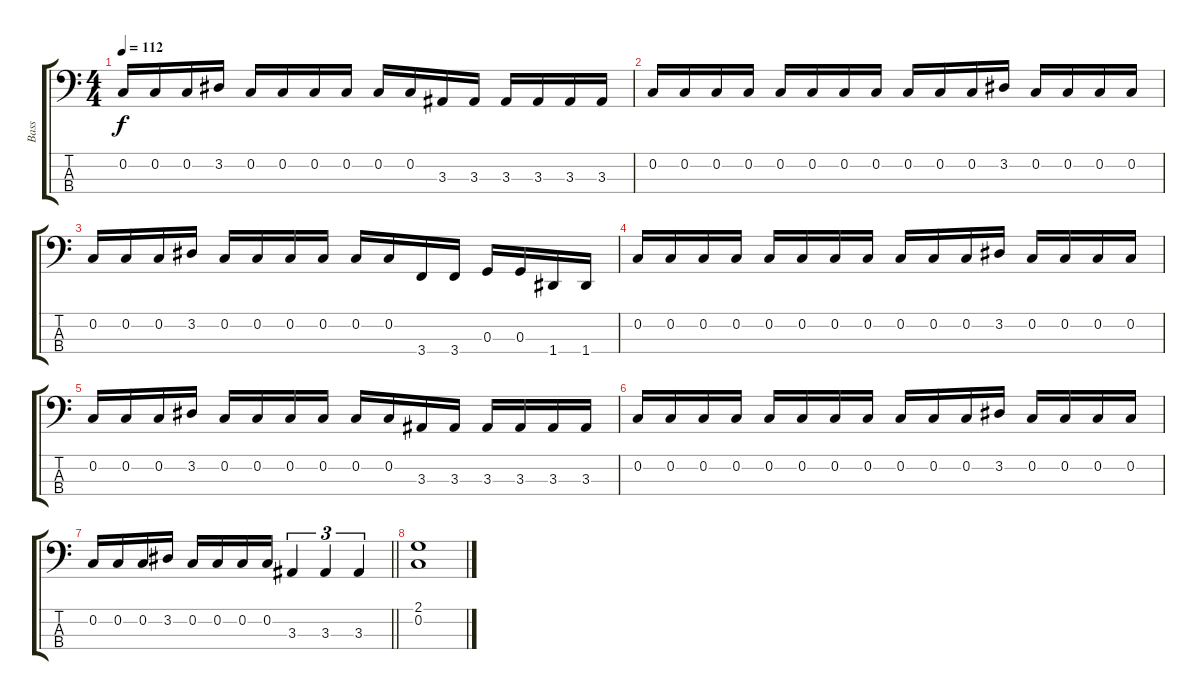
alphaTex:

\track ("Bass" "Bass") {instrument electricbassfinger}
\staff {score tabs}
\tuning (F2 C2 G1 D1) {hide}
\ts (4 4)
\tempo 112
\clef f4
\ks c
0.2.16{dy f} 0.2.16 0.2.16 3.2.16 0.2.16 0.2.16 0.2.16 0.2.16 0.2.16 0.2.16 3.3.16 3.3.16 3.3.16 3.3.16 3.3.16 3.3.16 |
0.2.16 0.2.16 0.2.16 0.2.16 0.2.16 0.2.16 0.2.16 0.2.16 0.2.16 0.2.16 0.2.16 3.2.16 0.2.16 0.2.16 0.2.16 0.2.16 |
0.2.16 0.2.16 0.2.16 3.2.16 0.2.16 0.2.16 0.2.16 0.2.16 0.2.16 0.2.16 3.4.16 3.4.16 0.3.16 0.3.16 1.4.16 1.4.16 |
0.2.16 0.2.16 0.2.16 0.2.16 0.2.16 0.2.16 0.2.16 0.2.16 0.2.16 0.2.16 0.2.16 3.2.16 0.2.16 0.2.16 0.2.16 0.2.16 |
0.2.16 0.2.16 0.2.16 3.2.16 0.2.16 0.2.16 0.2.16 0.2.16 0.2.16 0.2.16 3.3.16 3.3.16 3.3.16 3.3.16 3.3.16 3.3.16 |
0.2.16 0.2.16 0.2.16 0.2.16 0.2.16 0.2.16 0.2.16 0.2.16 0.2.16 0.2.16 0.2.16 3.2.16 0.2.16 0.2.16 0.2.16 0.2.16 |
\barLineRight lightlight
0.2.16 0.2.16 0.2.16 3.2.16 0.2.16 0.2.16 0.2.16 0.2.16 3.3.4{tu (3 2)} 3.3.4{tu (3 2)} 3.3.4{tu (3 2)} |
(2.1 0.2).1
